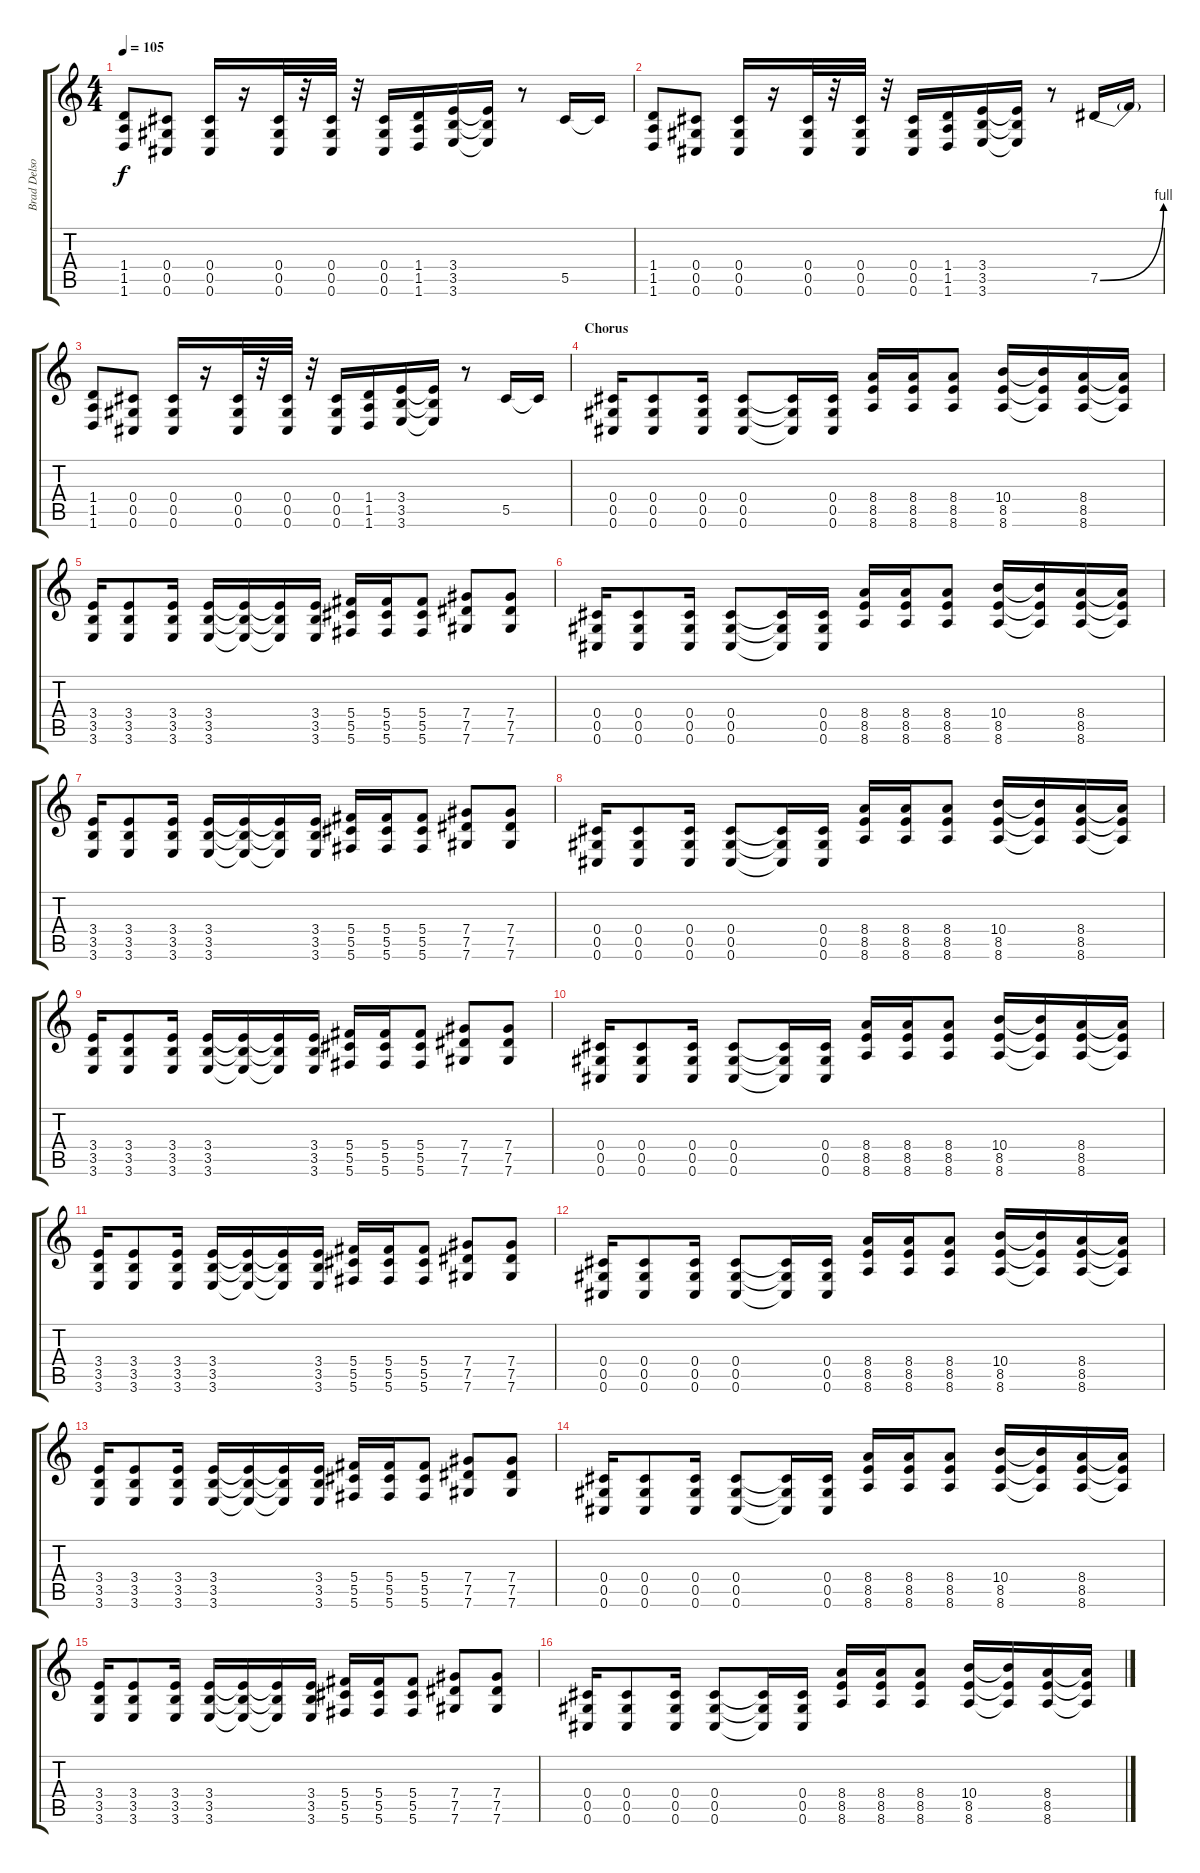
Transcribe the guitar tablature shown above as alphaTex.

\track ("Brad Delson" "Brad Delso") {instrument distortionguitar}
\staff {score tabs}
\tuning (Eb4 Bb3 Gb3 Db3 Ab2 Db2) {hide}
\ts (4 4)
\tempo 105
\clef g2
\ks c
(1.4 1.5 1.6).8{dy f} (0.4 0.5 0.6).8 (0.4 0.5 0.6).16 r.16 (0.4 0.5 0.6).32 r.32 (0.4 0.5 0.6).32 r.32 (0.4 0.5 0.6).16 (1.4 1.5 1.6).16 (3.4 3.5 3.6).16 (3.4{t} 3.5{t} 3.6{t}).16 r.8 5.5.16 5.5{t}.16 |
(1.4 1.5 1.6).8 (0.4 0.5 0.6).8 (0.4 0.5 0.6).16 r.16 (0.4 0.5 0.6).32 r.32 (0.4 0.5 0.6).32 r.32 (0.4 0.5 0.6).16 (1.4 1.5 1.6).16 (3.4 3.5 3.6).16 (3.4{t} 3.5{t} 3.6{t}).16 r.8 7.5{be (bend 0 0 60 4)}.16 7.5{t}.16 |
(1.4 1.5 1.6).8 (0.4 0.5 0.6).8 (0.4 0.5 0.6).16 r.16 (0.4 0.5 0.6).32 r.32 (0.4 0.5 0.6).32 r.32 (0.4 0.5 0.6).16 (1.4 1.5 1.6).16 (3.4 3.5 3.6).16 (3.4{t} 3.5{t} 3.6{t}).16 r.8 5.5.16 5.5{t}.16 |
\section ("" "Chorus")
(0.4 0.5 0.6).16 (0.4 0.5 0.6).8 (0.4 0.5 0.6).16 (0.4 0.5 0.6).8 (0.4{t} 0.5{t} 0.6{t}).16 (0.4 0.5 0.6).16 (8.4 8.5 8.6).16 (8.4 8.5 8.6).16 (8.4 8.5 8.6).8 (10.4 8.5 8.6).16 (10.4{t} 8.5{t} 8.6{t}).16 (8.4 8.5 8.6).16 (8.4{t} 8.5{t} 8.6{t}).16 |
(3.4 3.5 3.6).16 (3.4 3.5 3.6).8 (3.4 3.5 3.6).16 (3.4 3.5 3.6).16 (3.4{t} 3.5{t} 3.6{t}).16 (3.4{t} 3.5{t} 3.6{t}).16 (3.4 3.5 3.6).16 (5.4 5.5 5.6).16 (5.4 5.5 5.6).16 (5.4 5.5 5.6).8 (7.4 7.5 7.6).8 (7.4 7.5 7.6).8 |
(0.4 0.5 0.6).16 (0.4 0.5 0.6).8 (0.4 0.5 0.6).16 (0.4 0.5 0.6).8 (0.4{t} 0.5{t} 0.6{t}).16 (0.4 0.5 0.6).16 (8.4 8.5 8.6).16 (8.4 8.5 8.6).16 (8.4 8.5 8.6).8 (10.4 8.5 8.6).16 (10.4{t} 8.5{t} 8.6{t}).16 (8.4 8.5 8.6).16 (8.4{t} 8.5{t} 8.6{t}).16 |
(3.4 3.5 3.6).16 (3.4 3.5 3.6).8 (3.4 3.5 3.6).16 (3.4 3.5 3.6).16 (3.4{t} 3.5{t} 3.6{t}).16 (3.4{t} 3.5{t} 3.6{t}).16 (3.4 3.5 3.6).16 (5.4 5.5 5.6).16 (5.4 5.5 5.6).16 (5.4 5.5 5.6).8 (7.4 7.5 7.6).8 (7.4 7.5 7.6).8 |
(0.4 0.5 0.6).16 (0.4 0.5 0.6).8 (0.4 0.5 0.6).16 (0.4 0.5 0.6).8 (0.4{t} 0.5{t} 0.6{t}).16 (0.4 0.5 0.6).16 (8.4 8.5 8.6).16 (8.4 8.5 8.6).16 (8.4 8.5 8.6).8 (10.4 8.5 8.6).16 (10.4{t} 8.5{t} 8.6{t}).16 (8.4 8.5 8.6).16 (8.4{t} 8.5{t} 8.6{t}).16 |
(3.4 3.5 3.6).16 (3.4 3.5 3.6).8 (3.4 3.5 3.6).16 (3.4 3.5 3.6).16 (3.4{t} 3.5{t} 3.6{t}).16 (3.4{t} 3.5{t} 3.6{t}).16 (3.4 3.5 3.6).16 (5.4 5.5 5.6).16 (5.4 5.5 5.6).16 (5.4 5.5 5.6).8 (7.4 7.5 7.6).8 (7.4 7.5 7.6).8 |
(0.4 0.5 0.6).16 (0.4 0.5 0.6).8 (0.4 0.5 0.6).16 (0.4 0.5 0.6).8 (0.4{t} 0.5{t} 0.6{t}).16 (0.4 0.5 0.6).16 (8.4 8.5 8.6).16 (8.4 8.5 8.6).16 (8.4 8.5 8.6).8 (10.4 8.5 8.6).16 (10.4{t} 8.5{t} 8.6{t}).16 (8.4 8.5 8.6).16 (8.4{t} 8.5{t} 8.6{t}).16 |
(3.4 3.5 3.6).16 (3.4 3.5 3.6).8 (3.4 3.5 3.6).16 (3.4 3.5 3.6).16 (3.4{t} 3.5{t} 3.6{t}).16 (3.4{t} 3.5{t} 3.6{t}).16 (3.4 3.5 3.6).16 (5.4 5.5 5.6).16 (5.4 5.5 5.6).16 (5.4 5.5 5.6).8 (7.4 7.5 7.6).8 (7.4 7.5 7.6).8 |
(0.4 0.5 0.6).16 (0.4 0.5 0.6).8 (0.4 0.5 0.6).16 (0.4 0.5 0.6).8 (0.4{t} 0.5{t} 0.6{t}).16 (0.4 0.5 0.6).16 (8.4 8.5 8.6).16 (8.4 8.5 8.6).16 (8.4 8.5 8.6).8 (10.4 8.5 8.6).16 (10.4{t} 8.5{t} 8.6{t}).16 (8.4 8.5 8.6).16 (8.4{t} 8.5{t} 8.6{t}).16 |
(3.4 3.5 3.6).16 (3.4 3.5 3.6).8 (3.4 3.5 3.6).16 (3.4 3.5 3.6).16 (3.4{t} 3.5{t} 3.6{t}).16 (3.4{t} 3.5{t} 3.6{t}).16 (3.4 3.5 3.6).16 (5.4 5.5 5.6).16 (5.4 5.5 5.6).16 (5.4 5.5 5.6).8 (7.4 7.5 7.6).8 (7.4 7.5 7.6).8 |
(0.4 0.5 0.6).16 (0.4 0.5 0.6).8 (0.4 0.5 0.6).16 (0.4 0.5 0.6).8 (0.4{t} 0.5{t} 0.6{t}).16 (0.4 0.5 0.6).16 (8.4 8.5 8.6).16 (8.4 8.5 8.6).16 (8.4 8.5 8.6).8 (10.4 8.5 8.6).16 (10.4{t} 8.5{t} 8.6{t}).16 (8.4 8.5 8.6).16 (8.4{t} 8.5{t} 8.6{t}).16 |
(3.4 3.5 3.6).16 (3.4 3.5 3.6).8 (3.4 3.5 3.6).16 (3.4 3.5 3.6).16 (3.4{t} 3.5{t} 3.6{t}).16 (3.4{t} 3.5{t} 3.6{t}).16 (3.4 3.5 3.6).16 (5.4 5.5 5.6).16 (5.4 5.5 5.6).16 (5.4 5.5 5.6).8 (7.4 7.5 7.6).8 (7.4 7.5 7.6).8 |
(0.4 0.5 0.6).16 (0.4 0.5 0.6).8 (0.4 0.5 0.6).16 (0.4 0.5 0.6).8 (0.4{t} 0.5{t} 0.6{t}).16 (0.4 0.5 0.6).16 (8.4 8.5 8.6).16 (8.4 8.5 8.6).16 (8.4 8.5 8.6).8 (10.4 8.5 8.6).16 (10.4{t} 8.5{t} 8.6{t}).16 (8.4 8.5 8.6).16 (8.4{t} 8.5{t} 8.6{t}).16
